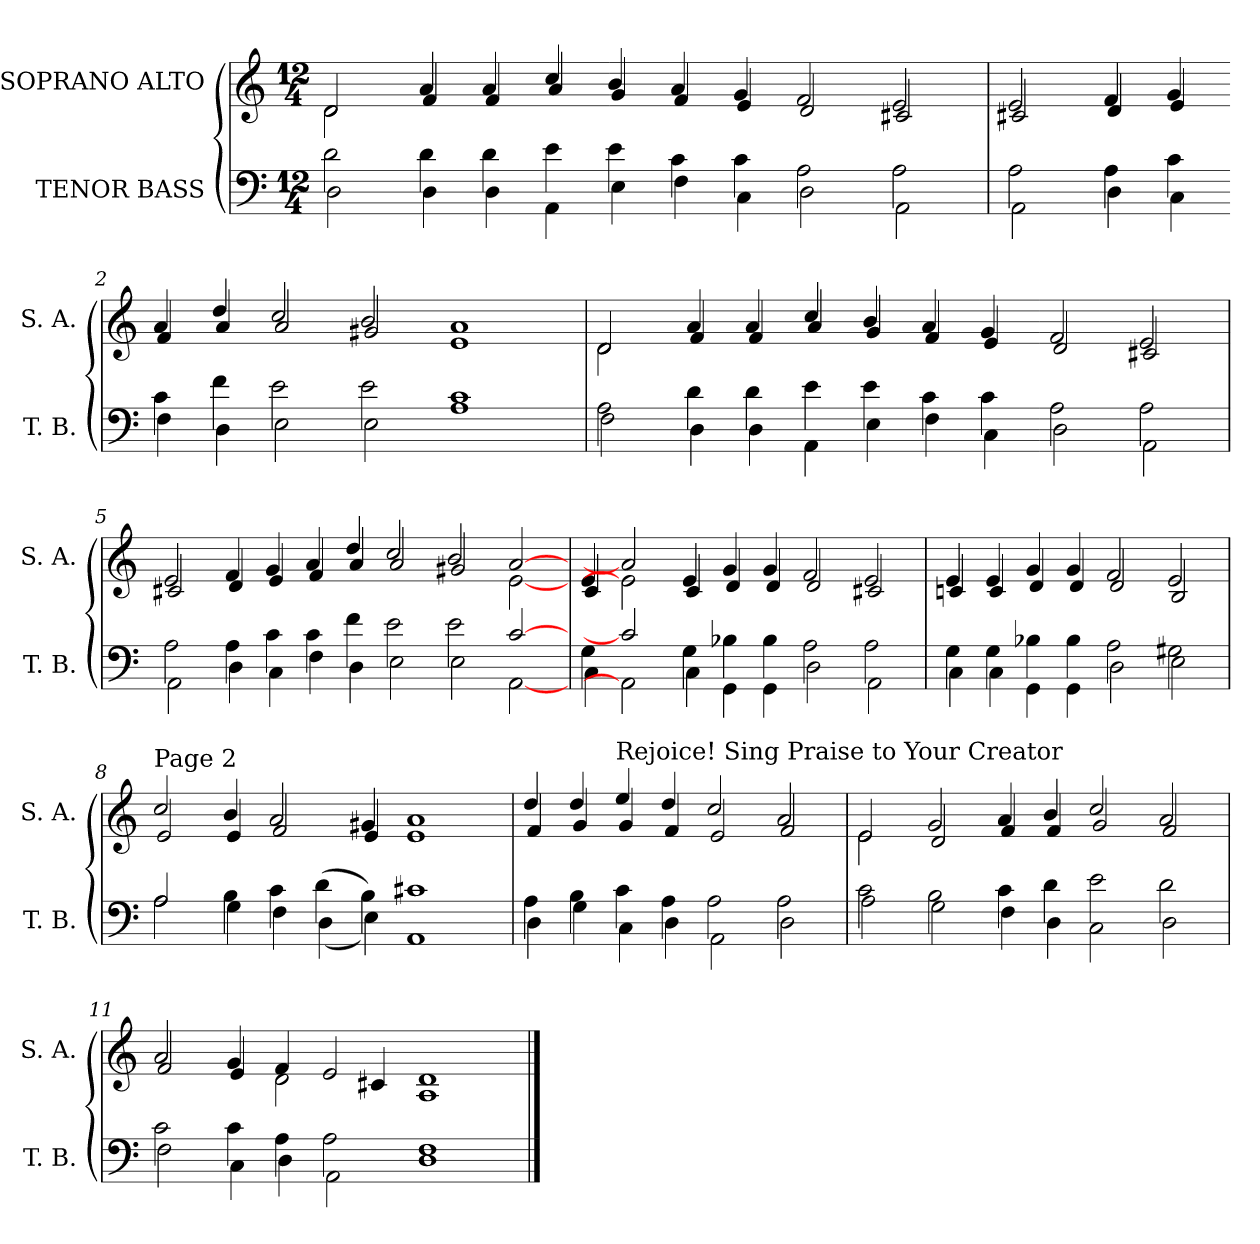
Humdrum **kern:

**kern	**kern
*part2	*part1
*staff2	*staff1
*I"TENOR BASS	*I"SOPRANO ALTO
*I'T. B.	*I'S. A.
!!LO:PB:g=z
*clefF4	*clefG2
*k[]	*k[]
*C:	*C:
*M12/4	*M12/4
=	=
*^	*^
2di\	2Di\	2di/	2di\
4di\	4Di\	4ai/	4fi/
4di\	4Di\	4ai/	4fi/
4ei\	4AAi\	4cci/	4ai/
4ei\	4Ei\	4bi/	4gi/
4ci\	4Fi\	4ai/	4fi/
4ci\	4Ci\	4gi/	4ei/
2Ai\	2Di\	2fi/	2di/
2Ai\	2AAi\	2ei/	2c#Xi/
=1	=1	=1	=1
2Ai\	2AAi\	2ei/	2c#Xi/
4Ai\	4Di\	4fi/	4di/
4ci\	4Ci\	4gi/	4ei/
!!LO:LB:g=z	!!
=2-	=2-	=2-	=2-
4ci\	4Fi\	4ai/	4fi/
4fi\	4Di\	4ddi/	4ai/
2ei\	2Ei\	2cci/	2ai/
2ei\	2Ei\	2bi/	2g#Xi/
1ci	1Ai	1ai	1ei
=3	=3	=3	=3
2Ai\	2Fi\	2di/	2di\
4di\	4Di\	4ai/	4fi/
4di\	4Di\	4ai/	4fi/
4ei\	4AAi\	4cci/	4ai/
4ei\	4Ei\	4bi/	4gi/
4ci\	4Fi\	4ai/	4fi/
4ci\	4Ci\	4gi/	4ei/
!!LO:LB:g=z	!!
=4-	=4-	=4-	=4-
2Ai\	2Di\	2fi/	2di/
2Ai\	2AAi\	2ei/	2c#Xi/
=5	=5	=5	=5
2Ai\	2AAi\	2ei/	2c#Xi/
4Ai\	4Di\	4fi/	4di/
4ci\	4Ci\	4gi/	4ei/
4ci\	4Fi\	4ai/	4fi/
4fi\	4Di\	4ddi/	4ai/
2ei\	2Ei\	2cci/	2ai/
2ei\	2Ei\	2bi/	2g#Xi/
[2ci	[2AAi	[2ai	[2ei
!!LO:LB:g=z	!!
=6	=6	=6	=6
4Gi\	4Ci\	4ei/	4ci/
2ci]	2AAi]	2ai]	2ei]
4Gi\	4Ci\	4ei/	4ci/
4B-Xi\	4GGi\	4gi/	4di/
4B-i\	4GGi\	4gi/	4di/
2Ai\	2Di\	2fi/	2di/
2Ai\	2AAi\	2ei/	2c#Xi/
=7	=7	=7	=7
4Gi\	4Ci\	4ei/	4cni/
4Gi\	4Ci\	4ei/	4ci/
4B-Xi\	4GGi\	4gi/	4di/
4B-i\	4GGi\	4gi/	4di/
2Ai\	2Di\	2fi/	2di/
2G#Xi\	2Ei\	2ei/	2Bi/
!!LO:PB:g=z	!!
=8	=8	=8	=8
!	!	!LO:TX:a:t=Page 2	!
2Ai/	2Ai\	2cci/	2ei/
4Bi\	4Gi\	4bi/	4ei/
4ci\	4Fi\	2ai/	2fi/
(4di\	(4Di\	.	.
4Bi\)	4Ei\)	4g#Xi/	4ei/
1c#Xi	1AAi	1ai	1ei
=9	=9	=9	=9
4Ai\	4Di\	4ddi/	4fi/
4Bi\	4Gi\	4ddi/	4gi/
!	!	!LO:TX:a:t=Rejoice! Sing Praise to Your Creator	!
4ci\	4Ci\	4eei/	4gi/
4Ai\	4Di\	4ddi/	4fi/
2Ai\	2AAi\	2cci/	2ei/
2Ai\	2Di\	2ai/	2fi/
!!LO:LB:g=z	!!
=10	=10	=10	=10
2ci\	2Ai\	2ei/	2ei\
2Bi\	2Gi\	2gi/	2di/
4ci\	4Fi\	4ai/	4fi/
4di\	4Di\	4bi/	4fi/
2ei\	2Ci\	2cci/	2gi/
2di\	2Di\	2ai/	2fi/
=11	=11	=11	=11
2ci\	2Fi\	2ai/	2fi/
4ci\	4Ci\	4gi/	4ei/
4Ai\	4Di\	4fi/	2di\
2Ai\	2AAi\	2ei/	.
.	.	.	4c#Xi/
1Fi	1Di	1di	1Ai
*v	*v	*	*
*	*v	*v
==	==
*-	*-
